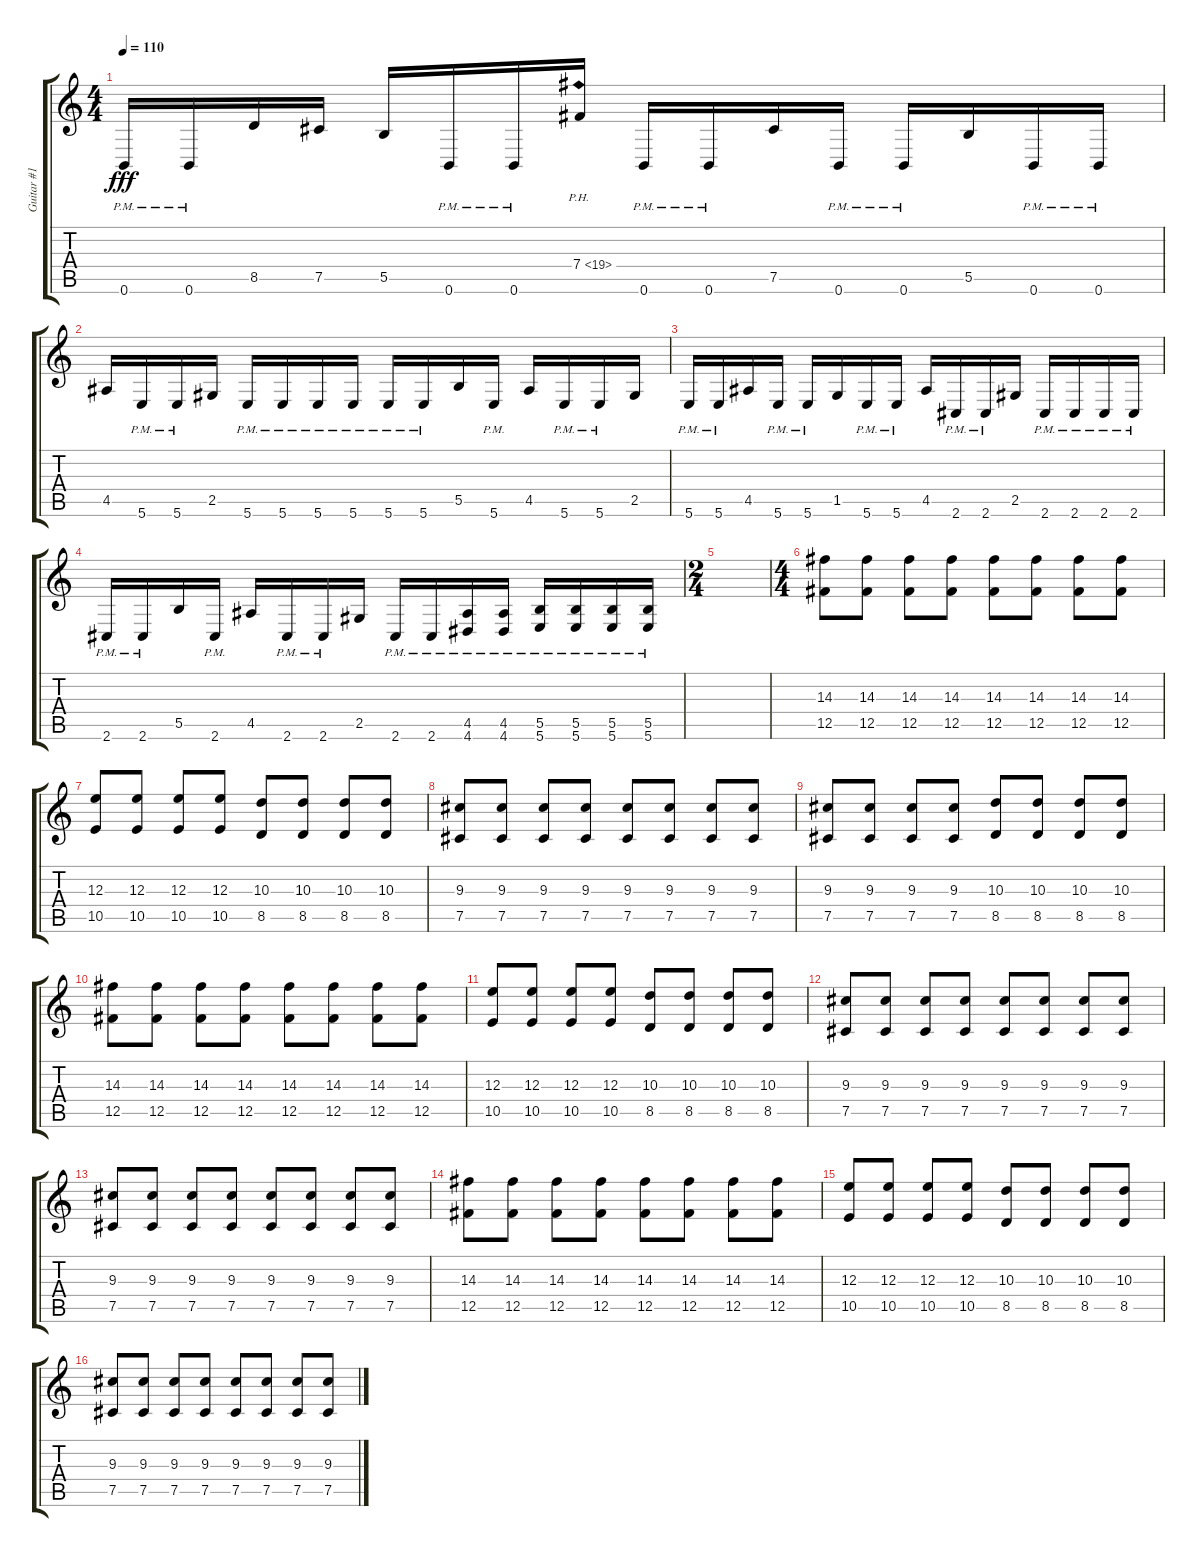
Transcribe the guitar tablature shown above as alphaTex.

\track ("Guitar #1" "Guitar #1") {instrument overdrivenguitar}
\staff {score tabs}
\tuning (Db4 Ab3 E3 B2 Gb2 B1) {hide}
\ts (4 4)
\tempo 110
\clef g2
\ks c
0.6{pm}.16{dy fff} 0.6{pm}.16 8.5.16 7.5.16 5.5.16 0.6{pm}.16 0.6{pm}.16 7.4{ph 12}.16 0.6{pm}.16 0.6{pm}.16 7.5.16 0.6{pm}.16 0.6{pm}.16 5.5.16 0.6{pm}.16 0.6{pm}.16 |
4.5.16 5.6{pm}.16 5.6{pm}.16 2.5.16 5.6{pm}.16 5.6{pm}.16 5.6{pm}.16 5.6{pm}.16 5.6{pm}.16 5.6{pm}.16 5.5.16 5.6{pm}.16 4.5.16 5.6{pm}.16 5.6{pm}.16 2.5.16 |
5.6{pm}.16 5.6{pm}.16 4.5.16 5.6{pm}.16 5.6{pm}.16 1.5.16 5.6{pm}.16 5.6{pm}.16 4.5.16 2.6{pm}.16 2.6{pm}.16 2.5.16 2.6{pm}.16 2.6{pm}.16 2.6{pm}.16 2.6{pm}.16 |
2.6{pm}.16 2.6{pm}.16 5.5.16 2.6{pm}.16 4.5.16 2.6{pm}.16 2.6{pm}.16 2.5.16 2.6{pm}.16 2.6{pm}.16 (4.5{pm} 4.6{pm}).16 (4.5{pm} 4.6{pm}).16 (5.5{pm} 5.6{pm}).16 (5.5{pm} 5.6{pm}).16 (5.5{pm} 5.6{pm}).16 (5.5{pm} 5.6{pm}).16 |
\ts (2 4)
|
\ts (4 4)
(14.3 12.5).8 (14.3 12.5).8 (14.3 12.5).8 (14.3 12.5).8 (14.3 12.5).8 (14.3 12.5).8 (14.3 12.5).8 (14.3 12.5).8 |
(12.3 10.5).8 (12.3 10.5).8 (12.3 10.5).8 (12.3 10.5).8 (10.3 8.5).8 (10.3 8.5).8 (10.3 8.5).8 (10.3 8.5).8 |
(9.3 7.5).8 (9.3 7.5).8 (9.3 7.5).8 (9.3 7.5).8 (9.3 7.5).8 (9.3 7.5).8 (9.3 7.5).8 (9.3 7.5).8 |
(9.3 7.5).8 (9.3 7.5).8 (9.3 7.5).8 (9.3 7.5).8 (10.3 8.5).8 (10.3 8.5).8 (10.3 8.5).8 (10.3 8.5).8 |
(14.3 12.5).8 (14.3 12.5).8 (14.3 12.5).8 (14.3 12.5).8 (14.3 12.5).8 (14.3 12.5).8 (14.3 12.5).8 (14.3 12.5).8 |
(12.3 10.5).8 (12.3 10.5).8 (12.3 10.5).8 (12.3 10.5).8 (10.3 8.5).8 (10.3 8.5).8 (10.3 8.5).8 (10.3 8.5).8 |
(9.3 7.5).8 (9.3 7.5).8 (9.3 7.5).8 (9.3 7.5).8 (9.3 7.5).8 (9.3 7.5).8 (9.3 7.5).8 (9.3 7.5).8 |
(9.3 7.5).8 (9.3 7.5).8 (9.3 7.5).8 (9.3 7.5).8 (9.3 7.5).8 (9.3 7.5).8 (9.3 7.5).8 (9.3 7.5).8 |
(14.3 12.5).8 (14.3 12.5).8 (14.3 12.5).8 (14.3 12.5).8 (14.3 12.5).8 (14.3 12.5).8 (14.3 12.5).8 (14.3 12.5).8 |
(12.3 10.5).8 (12.3 10.5).8 (12.3 10.5).8 (12.3 10.5).8 (10.3 8.5).8 (10.3 8.5).8 (10.3 8.5).8 (10.3 8.5).8 |
(9.3 7.5).8 (9.3 7.5).8 (9.3 7.5).8 (9.3 7.5).8 (9.3 7.5).8 (9.3 7.5).8 (9.3 7.5).8 (9.3 7.5).8
